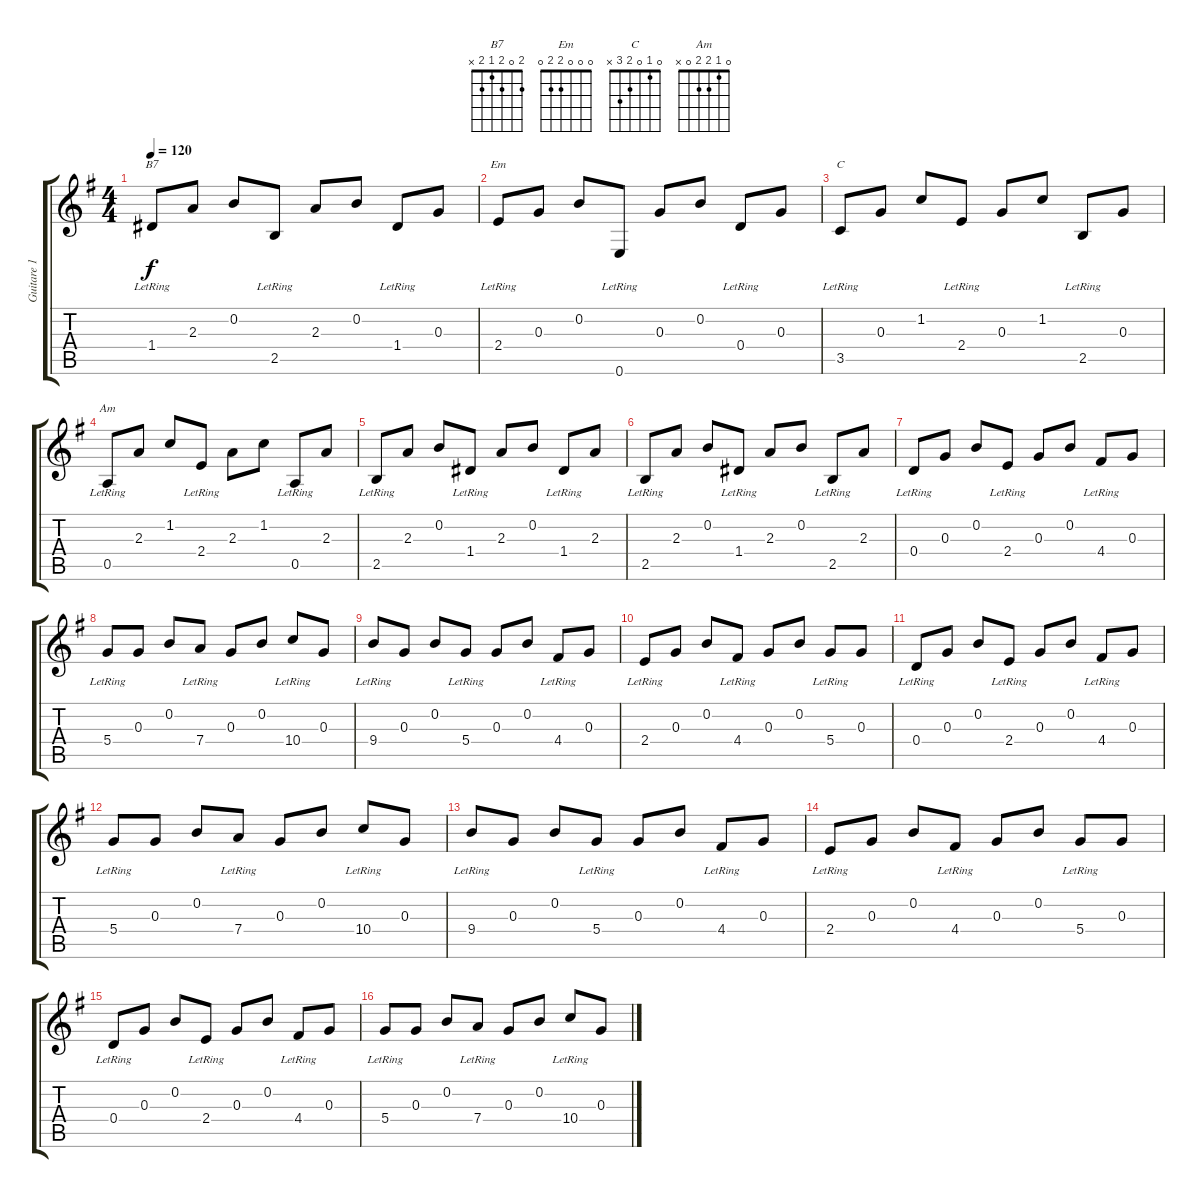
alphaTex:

\track ("Guitare 1" "Guitare 1") {instrument acousticguitarnylon}
\staff {score tabs}
\tuning (E4 B3 G3 D3 A2 E2) {hide}
\chord ("B7" 2 0 2 1 2 x)
\chord ("Em" 0 0 0 2 2 0)
\chord ("C" 0 1 0 2 3 x)
\chord ("Am" 0 1 2 2 0 x)
\ts (4 4)
\tempo 120
\clef g2
\ks g
1.4{lr}.8{ch "B7" dy f} 2.3.8 0.2.8 2.5{lr}.8 2.3.8 0.2.8 1.4{lr}.8 0.3.8 |
2.4{lr}.8{ch "Em"} 0.3.8 0.2.8 0.6{lr}.8 0.3.8 0.2.8 0.4{lr}.8 0.3.8 |
3.5{lr}.8{ch "C"} 0.3.8 1.2.8 2.4{lr}.8 0.3.8 1.2.8 2.5{lr}.8 0.3.8 |
0.5{lr}.8{ch "Am"} 2.3.8 1.2.8 2.4{lr}.8 2.3.8 1.2.8 0.5{lr}.8 2.3.8 |
2.5{lr}.8 2.3.8 0.2.8 1.4{lr}.8 2.3.8 0.2.8 1.4{lr}.8 2.3.8 |
2.5{lr}.8 2.3.8 0.2.8 1.4{lr}.8 2.3.8 0.2.8 2.5{lr}.8 2.3.8 |
0.4{lr}.8 0.3.8 0.2.8 2.4{lr}.8 0.3.8 0.2.8 4.4{lr}.8 0.3.8 |
5.4{lr}.8 0.3.8 0.2.8 7.4{lr}.8 0.3.8 0.2.8 10.4{lr}.8 0.3.8 |
9.4{lr}.8 0.3.8 0.2.8 5.4{lr}.8 0.3.8 0.2.8 4.4{lr}.8 0.3.8 |
2.4{lr}.8 0.3.8 0.2.8 4.4{lr}.8 0.3.8 0.2.8 5.4{lr}.8 0.3.8 |
0.4{lr}.8 0.3.8 0.2.8 2.4{lr}.8 0.3.8 0.2.8 4.4{lr}.8 0.3.8 |
5.4{lr}.8 0.3.8 0.2.8 7.4{lr}.8 0.3.8 0.2.8 10.4{lr}.8 0.3.8 |
9.4{lr}.8 0.3.8 0.2.8 5.4{lr}.8 0.3.8 0.2.8 4.4{lr}.8 0.3.8 |
2.4{lr}.8 0.3.8 0.2.8 4.4{lr}.8 0.3.8 0.2.8 5.4{lr}.8 0.3.8 |
0.4{lr}.8 0.3.8 0.2.8 2.4{lr}.8 0.3.8 0.2.8 4.4{lr}.8 0.3.8 |
5.4{lr}.8 0.3.8 0.2.8 7.4{lr}.8 0.3.8 0.2.8 10.4{lr}.8 0.3.8
